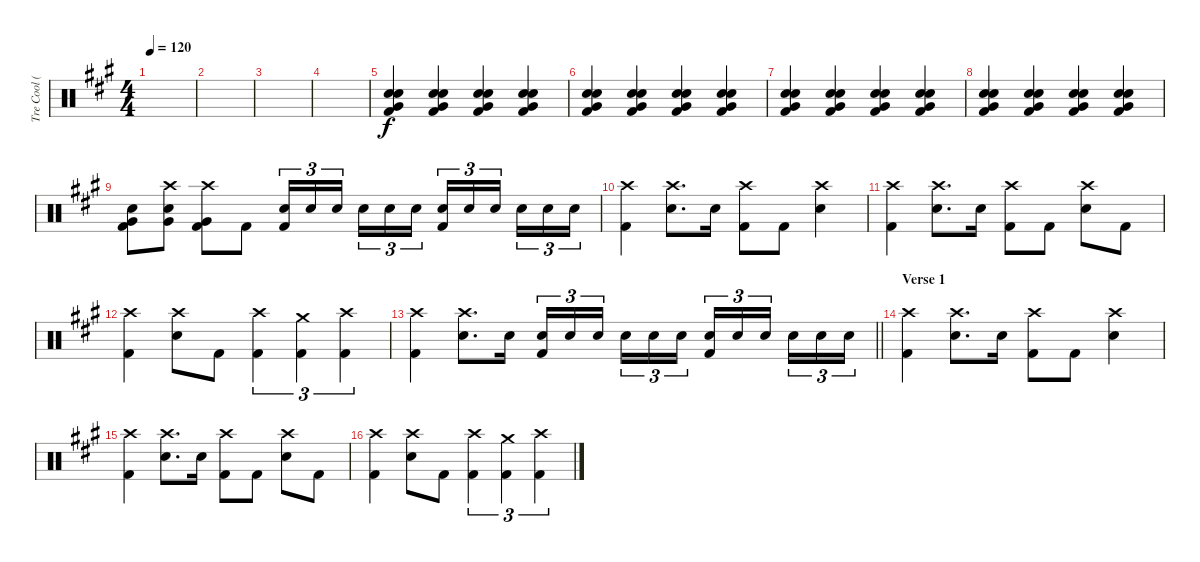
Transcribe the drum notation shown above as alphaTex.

\track ("Tre Cool (Drums)" "Tre Cool (") {instrument percussion}
\staff {score}
\articulation defaults
\ts (4 4)
\tempo 120
\clef neutral
\ks a
|
|
|
|
("Very Low Tom (hit)" "Electric Snare (hit)" "Hand Clap (hit)" "Kick (hit) 2").4 ("Very Low Tom (hit)" "Electric Snare (hit)" "Hand Clap (hit)" "Kick (hit) 2").4 ("Very Low Tom (hit)" "Electric Snare (hit)" "Hand Clap (hit)" "Kick (hit) 2").4 ("Very Low Tom (hit)" "Electric Snare (hit)" "Hand Clap (hit)" "Kick (hit) 2").4 |
("Very Low Tom (hit)" "Electric Snare (hit)" "Hand Clap (hit)" "Kick (hit) 2").4 ("Very Low Tom (hit)" "Electric Snare (hit)" "Hand Clap (hit)" "Kick (hit) 2").4 ("Very Low Tom (hit)" "Electric Snare (hit)" "Hand Clap (hit)" "Kick (hit) 2").4 ("Very Low Tom (hit)" "Electric Snare (hit)" "Hand Clap (hit)" "Kick (hit) 2").4 |
("Very Low Tom (hit)" "Electric Snare (hit)" "Hand Clap (hit)" "Kick (hit) 2").4 ("Very Low Tom (hit)" "Electric Snare (hit)" "Hand Clap (hit)" "Kick (hit) 2").4 ("Very Low Tom (hit)" "Electric Snare (hit)" "Hand Clap (hit)" "Kick (hit) 2").4 ("Very Low Tom (hit)" "Electric Snare (hit)" "Hand Clap (hit)" "Kick (hit) 2").4 |
("Very Low Tom (hit)" "Electric Snare (hit)" "Hand Clap (hit)" "Kick (hit) 2").4 ("Very Low Tom (hit)" "Electric Snare (hit)" "Hand Clap (hit)" "Kick (hit) 2").4 ("Very Low Tom (hit)" "Electric Snare (hit)" "Hand Clap (hit)" "Kick (hit) 2").4 ("Very Low Tom (hit)" "Electric Snare (hit)" "Hand Clap (hit)" "Kick (hit) 2").4 |
("Very Low Tom (hit)" "Electric Snare (hit)" "Kick (hit) 2").8 ("Crash high (hit)" "Very Low Tom (hit)" "Hand Clap (hit)").8 ("Crash high (hit)" "Very Low Tom (hit)" "Kick (hit) 2").8 "Kick (hit) 2".8 ("Electric Snare (hit)" "Kick (hit) 2").16{tu (3 2)} "Electric Snare (hit)".16{tu (3 2)} "Electric Snare (hit)".16{tu (3 2) beam splitsecondary} "Electric Snare (hit)".16{tu (3 2)} "Electric Snare (hit)".16{tu (3 2)} "Electric Snare (hit)".16{tu (3 2)} ("Electric Snare (hit)" "Kick (hit) 2").16{tu (3 2)} "Electric Snare (hit)".16{tu (3 2)} "Electric Snare (hit)".16{tu (3 2) beam splitsecondary} "Electric Snare (hit)".16{tu (3 2)} "Electric Snare (hit)".16{tu (3 2)} "Electric Snare (hit)".16{tu (3 2)} |
("Crash high (hit)" "Kick (hit) 2").4 ("Crash high (hit)" "Electric Snare (hit)").8{d} "Electric Snare (hit)".16 ("Crash high (hit)" "Kick (hit) 2").8 "Kick (hit) 2".8 ("Crash high (hit)" "Electric Snare (hit)").4 |
("Crash high (hit)" "Kick (hit) 2").4 ("Crash high (hit)" "Electric Snare (hit)").8{d} "Electric Snare (hit)".16 ("Crash high (hit)" "Kick (hit) 2").8 "Kick (hit) 2".8 ("Crash high (hit)" "Electric Snare (hit)").8 "Kick (hit) 2".8 |
("Crash high (hit)" "Kick (hit) 2").4 ("Crash high (hit)" "Electric Snare (hit)").8 "Kick (hit) 2".8 ("Crash high (hit)" "Kick (hit) 2").4{tu (3 2)} ("Crash medium (hit)" "Kick (hit) 2").4{tu (3 2)} ("Crash high (hit)" "Kick (hit) 2").4{tu (3 2)} |
\barLineRight lightlight
("Crash high (hit)" "Kick (hit) 2").4 ("Crash high (hit)" "Electric Snare (hit)").8{d} "Electric Snare (hit)".16 ("Electric Snare (hit)" "Kick (hit) 2").16{tu (3 2)} "Electric Snare (hit)".16{tu (3 2)} "Electric Snare (hit)".16{tu (3 2) beam splitsecondary} "Electric Snare (hit)".16{tu (3 2)} "Electric Snare (hit)".16{tu (3 2)} "Electric Snare (hit)".16{tu (3 2)} ("Electric Snare (hit)" "Kick (hit) 2").16{tu (3 2)} "Electric Snare (hit)".16{tu (3 2)} "Electric Snare (hit)".16{tu (3 2) beam splitsecondary} "Electric Snare (hit)".16{tu (3 2)} "Electric Snare (hit)".16{tu (3 2)} "Electric Snare (hit)".16{tu (3 2)} |
\section ("" "Verse 1")
("Crash high (hit)" "Kick (hit) 2").4 ("Crash high (hit)" "Electric Snare (hit)").8{d} "Electric Snare (hit)".16 ("Crash high (hit)" "Kick (hit) 2").8 "Kick (hit) 2".8 ("Crash high (hit)" "Electric Snare (hit)").4 |
("Crash high (hit)" "Kick (hit) 2").4 ("Crash high (hit)" "Electric Snare (hit)").8{d} "Electric Snare (hit)".16 ("Crash high (hit)" "Kick (hit) 2").8 "Kick (hit) 2".8 ("Crash high (hit)" "Electric Snare (hit)").8 "Kick (hit) 2".8 |
("Crash high (hit)" "Kick (hit) 2").4 ("Crash high (hit)" "Electric Snare (hit)").8 "Kick (hit) 2".8 ("Crash high (hit)" "Kick (hit) 2").4{tu (3 2)} ("Crash medium (hit)" "Kick (hit) 2").4{tu (3 2)} ("Crash high (hit)" "Kick (hit) 2").4{tu (3 2)}
